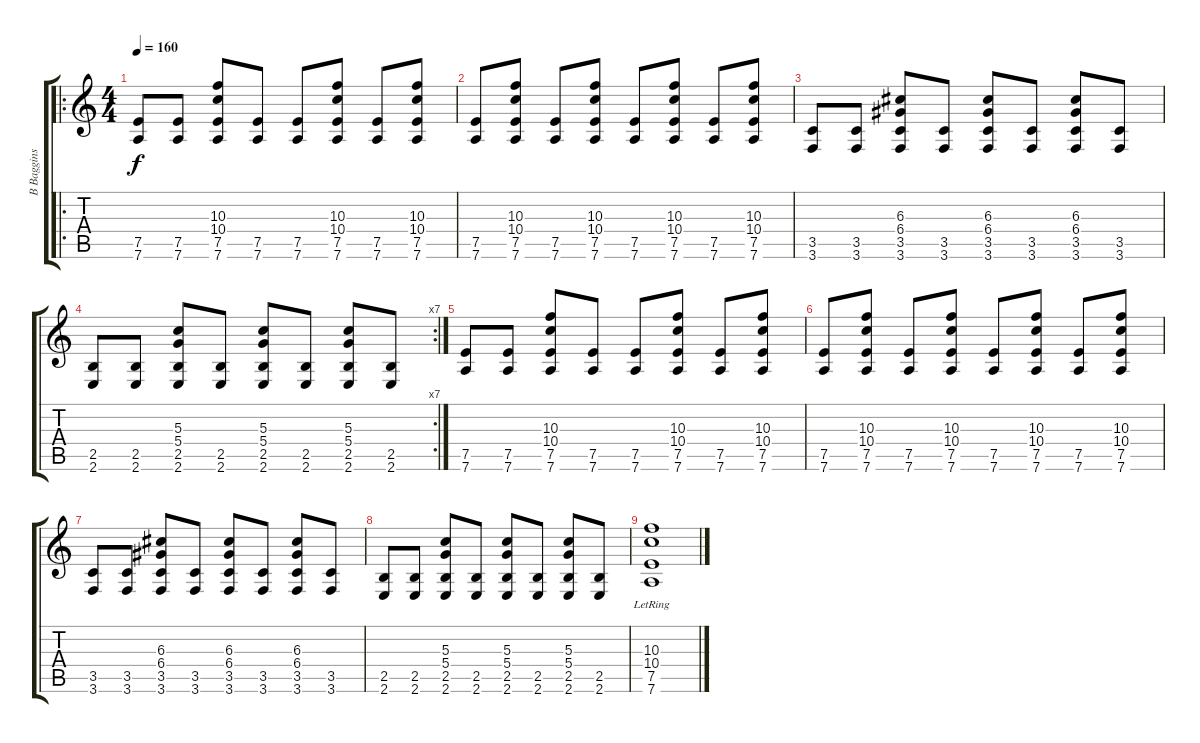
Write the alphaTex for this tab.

\track ("B Baggins" "B Baggins") {instrument overdrivenguitar}
\staff {score tabs}
\tuning (E4 B3 G3 D3 A2 D2) {hide}
\ro
\ts (4 4)
\tempo 160
\clef g2
\ks c
(7.5 7.6).8{dy f} (7.5 7.6).8 (10.3 10.4 7.5 7.6).8 (7.5 7.6).8 (7.5 7.6).8 (10.3 10.4 7.5 7.6).8 (7.5 7.6).8 (10.3 10.4 7.5 7.6).8 |
(7.5 7.6).8 (10.3 10.4 7.5 7.6).8 (7.5 7.6).8 (10.3 10.4 7.5 7.6).8 (7.5 7.6).8 (10.3 10.4 7.5 7.6).8 (7.5 7.6).8 (10.3 10.4 7.5 7.6).8 |
(3.5 3.6).8 (3.5 3.6).8 (6.3 6.4 3.5 3.6).8 (3.5 3.6).8 (6.3 6.4 3.5 3.6).8 (3.5 3.6).8 (6.3 6.4 3.5 3.6).8 (3.5 3.6).8 |
\rc 7
(2.5 2.6).8 (2.5 2.6).8 (5.3 5.4 2.5 2.6).8 (2.5 2.6).8 (5.3 5.4 2.5 2.6).8 (2.5 2.6).8 (5.3 5.4 2.5 2.6).8 (2.5 2.6).8 |
(7.5 7.6).8 (7.5 7.6).8 (10.3 10.4 7.5 7.6).8 (7.5 7.6).8 (7.5 7.6).8 (10.3 10.4 7.5 7.6).8 (7.5 7.6).8 (10.3 10.4 7.5 7.6).8 |
(7.5 7.6).8 (10.3 10.4 7.5 7.6).8 (7.5 7.6).8 (10.3 10.4 7.5 7.6).8 (7.5 7.6).8 (10.3 10.4 7.5 7.6).8 (7.5 7.6).8 (10.3 10.4 7.5 7.6).8 |
(3.5 3.6).8 (3.5 3.6).8 (6.3 6.4 3.5 3.6).8 (3.5 3.6).8 (6.3 6.4 3.5 3.6).8 (3.5 3.6).8 (6.3 6.4 3.5 3.6).8 (3.5 3.6).8 |
(2.5 2.6).8 (2.5 2.6).8 (5.3 5.4 2.5 2.6).8 (2.5 2.6).8 (5.3 5.4 2.5 2.6).8 (2.5 2.6).8 (5.3 5.4 2.5 2.6).8 (2.5 2.6).8 |
(10.3 10.4{lr} 7.5 7.6).1
